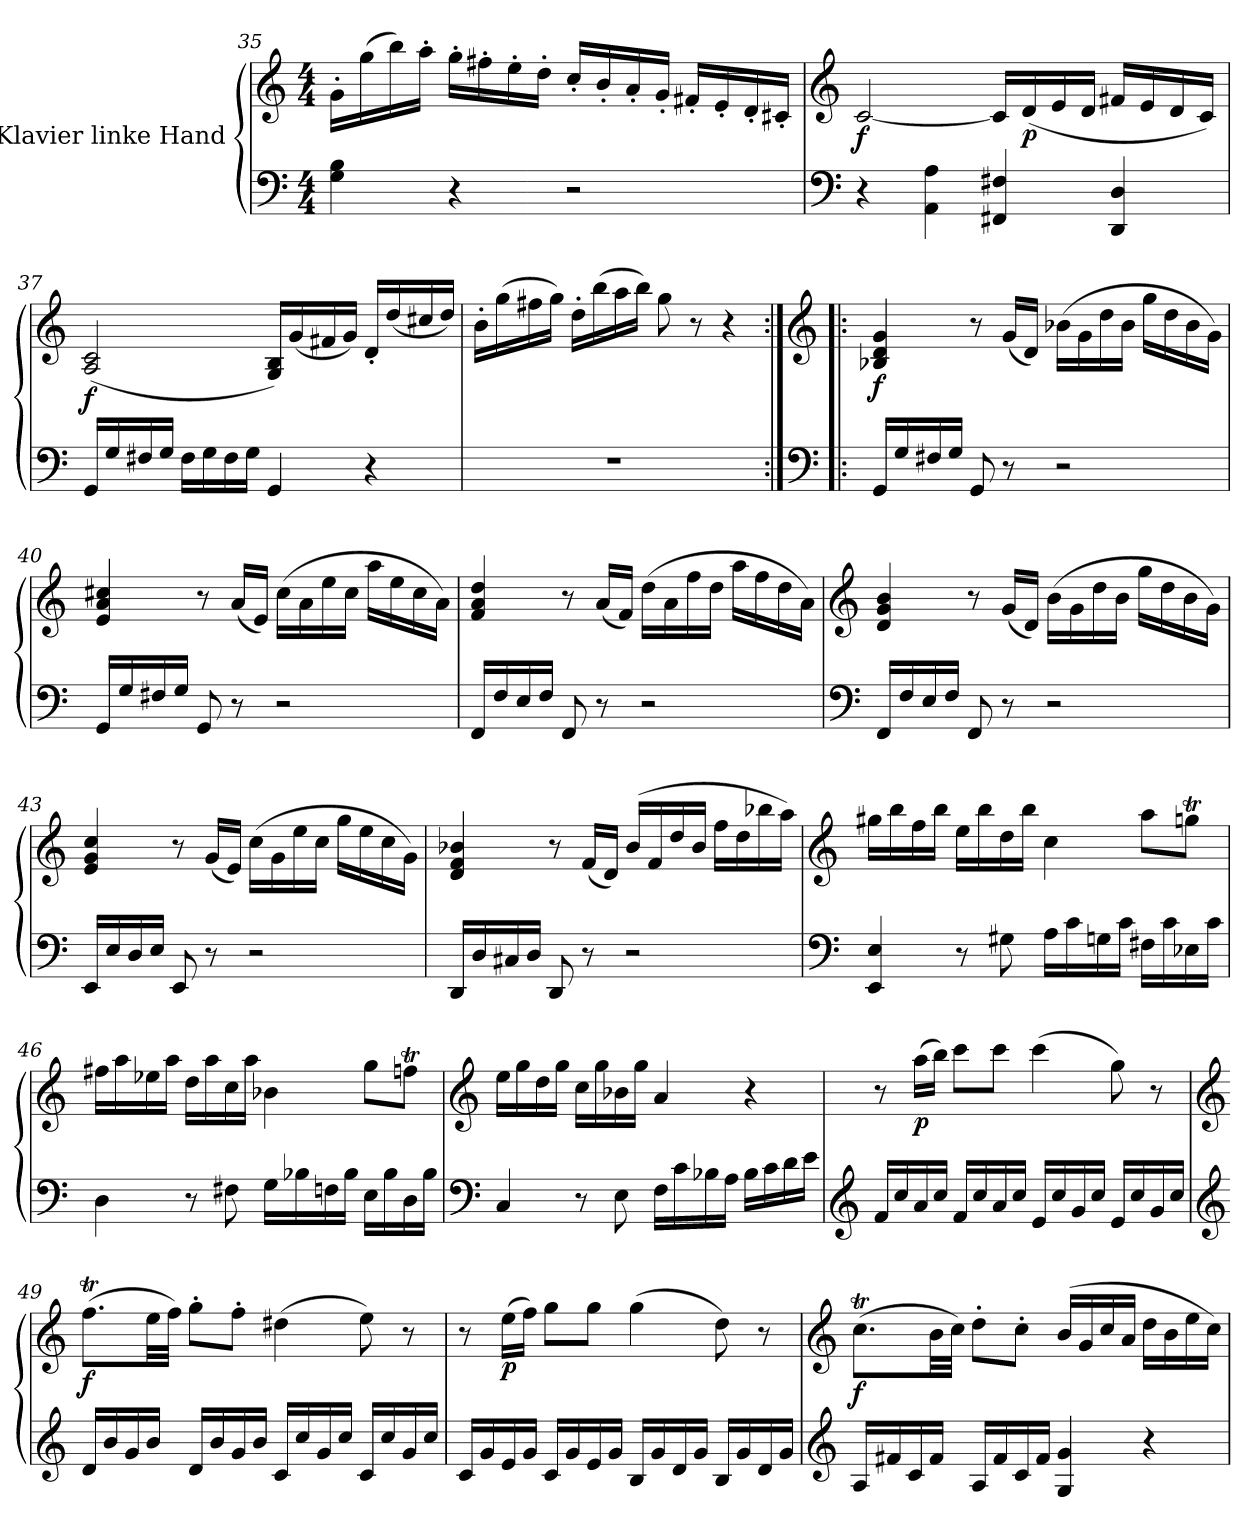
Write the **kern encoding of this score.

**kern	**kern	**dynam
*part1	*part1	*part1
*staff2	*staff1	*staff1/2
*I"Klavier linke Hand	*	*
!!LO:LB:g=z
*clefF4	*clefG2	*
*k[]	*k[]	*
*M4/4	*M4/4	*
=35	=35	=35
4G\ 4B\	16g'\LL	.
.	(16gg\	.
.	16bb\)	.
.	16aa'\JJ	.
4r	16gg'\LL	.
.	16ff#X'\	.
.	16ee'\	.
.	16dd'\JJ	.
2r	16cc'/LL	.
.	16b'/	.
.	16a'/	.
.	16g'/JJ	.
.	16f#X'/LL	.
.	16e'/	.
.	16d'/	.
.	16c#X'/JJ	.
!!LO:PB:g=z
=36	=36	=36
*clefF4	*clefG2	*
!	!	!LO:DY:b
4r	[2c/	f
4AA\ 4A\	.	.
4FF#X/ 4F#X/	16c/LL]	.
!	!	!LO:DY:b
.	(16d/	p
.	16e/	.
.	16d/JJ	.
4DD/ 4D/	16f#X/LL	.
.	16e/	.
.	16d/	.
.	16c/JJ)	.
=37	=37	=37
!	!	!LO:DY:b
16GG/LL	(2A/ 2c/	f
16G/	.	.
16F#X/	.	.
16G/JJ	.	.
16F#\LL	.	.
16G\	.	.
16F#\	.	.
16G\JJ	.	.
4GG/	16G/ 16B/LL)	.
.	(16g/	.
.	16f#X/	.
.	16g/JJ)	.
4r	16d'/LL	.
.	(16dd/	.
.	16cc#X/	.
.	16dd/JJ)	.
!!LO:LB:g=z
=38	=38	=38
1r	16b'\LL	.
.	(16gg\	.
.	16ff#X\	.
.	16gg\JJ)	.
.	16dd'\LL	.
.	(16bb\	.
.	16aa\	.
.	16bb\JJ)	.
.	8gg\	.
.	8r	.
.	4r	.
!!LO:LB:g=z
=39:|!|:	=39:|!|:	=39:|!|:
*clefF4	*clefG2	*
!	!	!LO:DY:b
16GG/LL	4B-X/ 4d/ 4g/	f
16G/	.	.
16F#X/	.	.
16G/JJ	.	.
8GG/	8r	.
8r	(16g/LL	.
.	16d/JJ)	.
2r	(16b-X\LL	.
.	16g\	.
.	16dd\	.
.	16b-\JJ	.
.	16gg\LL	.
.	16dd\	.
.	16b-\	.
.	16g\JJ)	.
=40	=40	=40
16GG/LL	4e/ 4a/ 4cc#X/	.
16G/	.	.
16F#X/	.	.
16G/JJ	.	.
8GG/	8r	.
8r	(16a/LL	.
.	16e/JJ)	.
2r	(16cc#\LL	.
.	16a\	.
.	16ee\	.
.	16cc#\JJ	.
.	16aa\LL	.
.	16ee\	.
.	16cc#\	.
.	16a\JJ)	.
!!LO:LB:g=z
=41	=41	=41
16FF/LL	4f/ 4a/ 4dd/	.
16F/	.	.
16E/	.	.
16F/JJ	.	.
8FF/	8r	.
8r	(16a/LL	.
.	16f/JJ)	.
2r	(16dd\LL	.
.	16a\	.
.	16ff\	.
.	16dd\JJ	.
.	16aa\LL	.
.	16ff\	.
.	16dd\	.
.	16a\JJ)	.
!!LO:LB:g=z
=42	=42	=42
*clefF4	*clefG2	*
16FF/LL	4d/ 4g/ 4b/	.
16F/	.	.
16E/	.	.
16F/JJ	.	.
8FF/	8r	.
8r	(16g/LL	.
.	16d/JJ)	.
2r	(16b\LL	.
.	16g\	.
.	16dd\	.
.	16b\JJ	.
.	16gg\LL	.
.	16dd\	.
.	16b\	.
.	16g\JJ)	.
=43	=43	=43
16EE/LL	4e/ 4g/ 4cc/	.
16E/	.	.
16D/	.	.
16E/JJ	.	.
8EE/	8r	.
8r	(16g/LL	.
.	16e/JJ)	.
2r	(16cc\LL	.
.	16g\	.
.	16ee\	.
.	16cc\JJ	.
.	16gg\LL	.
.	16ee\	.
.	16cc\	.
.	16g\JJ)	.
!!LO:LB:g=z
=44	=44	=44
16DD/LL	4d/ 4f/ 4b-X/	.
16D/	.	.
16C#X/	.	.
16D/JJ	.	.
8DD/	8r	.
8r	(16f/LL	.
.	16d/JJ)	.
2r	(16b-/LL	.
.	16f/	.
.	16dd/	.
.	16b-/JJ	.
.	16ff\LL	.
.	16dd\	.
.	16bb-X\	.
.	16aa\JJ)	.
!!LO:PB:g=z
=45	=45	=45
*clefF4	*clefG2	*
4EE/ 4E/	16gg#X\LL	.
.	16bb\	.
.	16ff\	.
.	16bb\JJ	.
8r	16ee\LL	.
.	16bb\	.
8G#X\	16dd\	.
.	16bb\JJ	.
16A\LL	4cc\	.
16c\	.	.
16Gn\	.	.
16c\JJ	.	.
16F#X\LL	8aa\L	.
16c\	.	.
16E-X\	8ggnT\J	.
16c\JJ	.	.
!!LO:LB:g=z
=46	=46	=46
4D\	16ff#X\LL	.
.	16aa\	.
.	16ee-X\	.
.	16aa\JJ	.
8r	16dd\LL	.
.	16aa\	.
8F#X\	16cc\	.
.	16aa\JJ	.
16G\LL	4b-X\	.
16B-X\	.	.
16Fn\	.	.
16B-\JJ	.	.
16E\LL	8gg\L	.
16B-\	.	.
16D\	8ffnT\J	.
16B-\JJ	.	.
!!LO:LB:g=z
=47	=47	=47
*clefF4	*clefG2	*
4C/	16ee\LL	.
.	16gg\	.
.	16dd\	.
.	16gg\JJ	.
8r	16cc\LL	.
.	16gg\	.
8E\	16b-X\	.
.	16gg\JJ	.
16F\LL	4a/	.
16c\	.	.
16B-X\	.	.
16A\JJ	.	.
16B-\LL	4r	.
16c\	.	.
16d\	.	.
16e\JJ	.	.
!!LO:LB:g=z
=48	=48	=48
*clefG2	*	*
16f/LL	8r	.
16cc/	.	.
!	!	!LO:DY:b
16a/	(16aa\LL	p
16cc/JJ	16bb\JJ)	.
16f/LL	8ccc\L	.
16cc/	.	.
16a/	8ccc\J	.
16cc/JJ	.	.
16e/LL	(4ccc\	.
16cc/	.	.
16g/	.	.
16cc/JJ	.	.
16e/LL	8gg\)	.
16cc/	.	.
16g/	8r	.
16cc/JJ	.	.
!!LO:LB:g=z
=49	=49	=49
*clefG2	*clefG2	*
!	!	!LO:DY:b
16d/LL	(8.ffT\L	f
16b/	.	.
16g/	.	.
16b/JJ	32ee\LL	.
.	32ff\JJJ)	.
16d/LL	8gg'\L	.
16b/	.	.
16g/	8ff'\J	.
16b/JJ	.	.
16c/LL	(4dd#X\	.
16cc/	.	.
16g/	.	.
16cc/JJ	.	.
16c/LL	8ee\)	.
16cc/	.	.
16g/	8r	.
16cc/JJ	.	.
!!LO:LB:g=z
=50	=50	=50
16c/LL	8r	.
16g/	.	.
!	!	!LO:DY:b
16e/	(16ee\LL	p
16g/JJ	16ff\JJ)	.
16c/LL	8gg\L	.
16g/	.	.
16e/	8gg\J	.
16g/JJ	.	.
16B/LL	(4gg\	.
16g/	.	.
16d/	.	.
16g/JJ	.	.
16B/LL	8dd\)	.
16g/	.	.
16d/	8r	.
16g/JJ	.	.
!!LO:LB:g=z
=51	=51	=51
*clefG2	*clefG2	*
!	!	!LO:DY:b
16A/LL	(8.ccT\L	f
16f#X/	.	.
16c/	.	.
16f#/JJ	32b\LL	.
.	32cc\JJJ)	.
16A/LL	8dd'\L	.
16f#/	.	.
16c/	8cc'\J	.
16f#/JJ	.	.
4G/ 4g/	(16b/LL	.
.	16g/	.
.	16cc/	.
.	16a/JJ	.
4r	16dd\LL	.
.	16b\	.
.	16ee\	.
.	16cc\JJ)	.
=	=	=
*-	*-	*-
